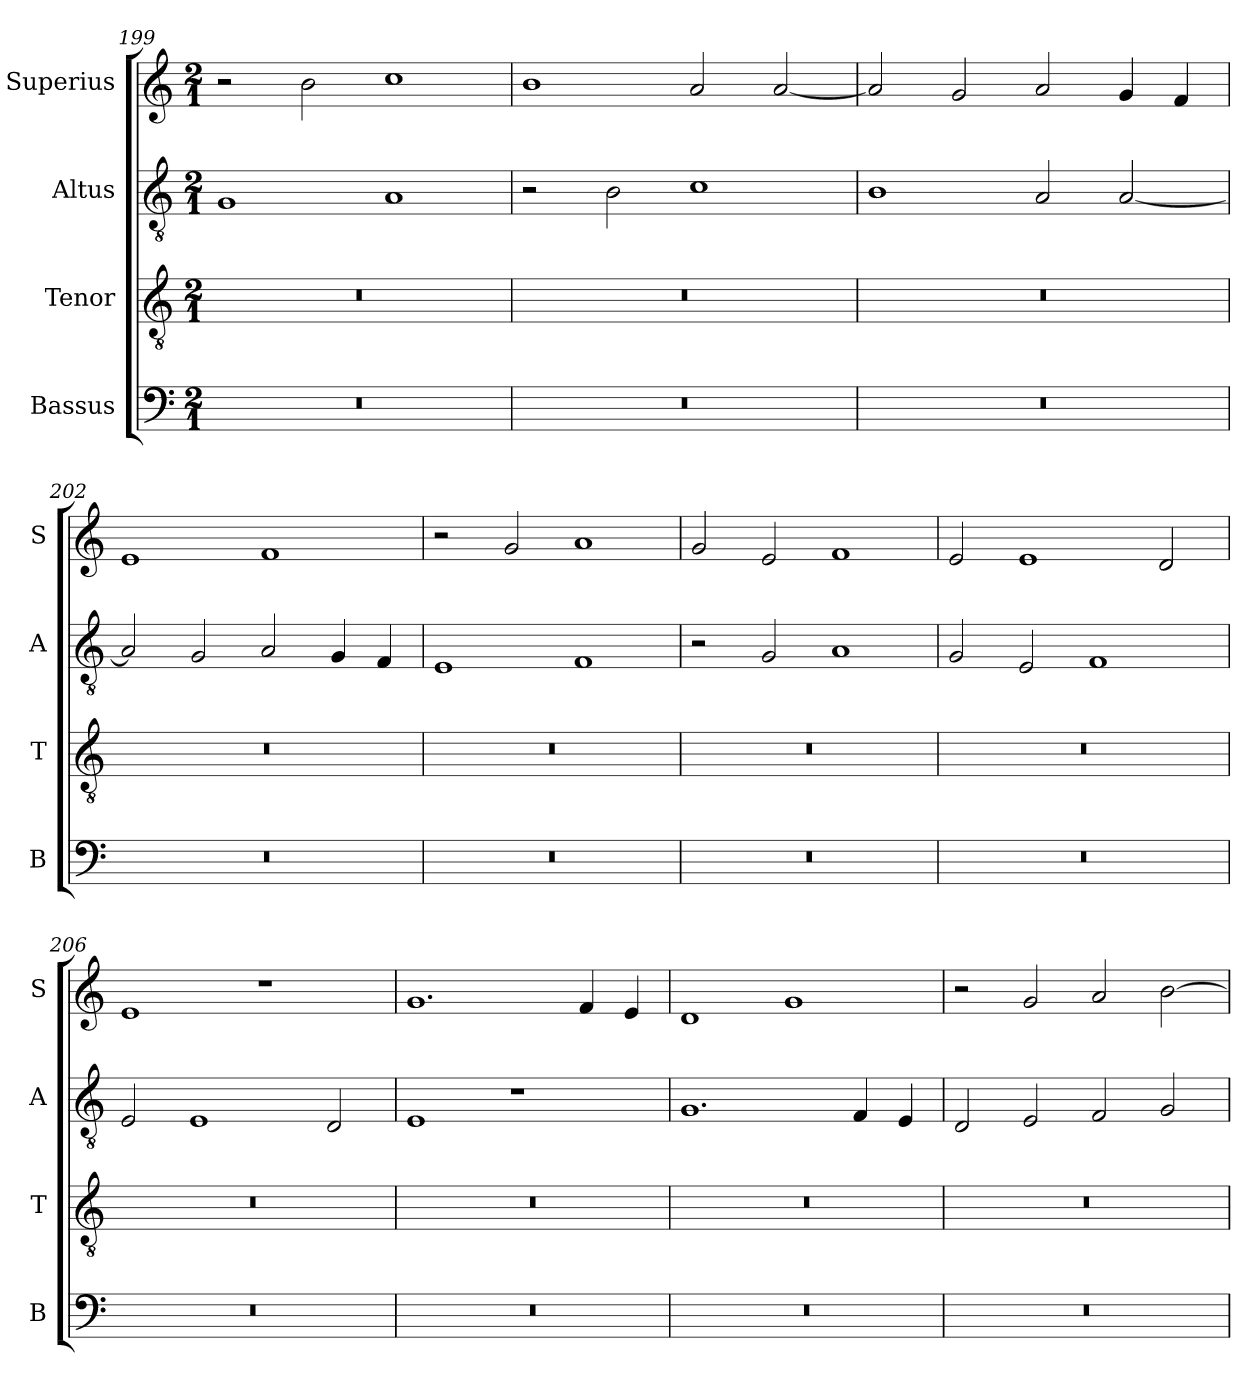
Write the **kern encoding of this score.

**kern	**kern	**kern	**kern
*part4	*part3	*part2	*part1
*staff4	*staff3	*staff2	*staff1
*I"Bassus	*I"Tenor	*I"Altus	*I"Superius
*I'B	*I'T	*I'A	*I'S
*clefF4	*clefGv2	*clefGv2	*clefG2
*k[]	*k[]	*k[]	*k[]
*M2/1	*M2/1	*M2/1	*M2/1
=199	=199	=199	=199
0r	0r	1G	2r
.	.	.	2b\
.	.	1A	1cc
=200	=200	=200	=200
0r	0r	2r	1b
.	.	2B\	.
.	.	1c	2a/
.	.	.	[2a/
=201	=201	=201	=201
0r	0r	1B	2a/]
.	.	.	2g/
.	.	2A/	2a/
.	.	[2A/	4g/
.	.	.	4f/
=202	=202	=202	=202
0r	0r	2A/]	1e
.	.	2G/	.
.	.	2A/	1f
.	.	4G/	.
.	.	4F/	.
=203	=203	=203	=203
0r	0r	1E	2r
.	.	.	2g/
.	.	1F	1a
=204	=204	=204	=204
0r	0r	2r	2g/
.	.	2G/	2e/
.	.	1A	1f
=205	=205	=205	=205
0r	0r	2G/	2e/
.	.	2E/	1e
.	.	1F	.
.	.	.	2d/
=206	=206	=206	=206
0r	0r	2E/	1e
.	.	1E	.
.	.	.	1r
.	.	2D/	.
=207	=207	=207	=207
0r	0r	1E	1.g
.	.	1r	.
.	.	.	4f/
.	.	.	4e/
=208	=208	=208	=208
0r	0r	1.G	1d
.	.	.	1g
.	.	4F/	.
.	.	4E/	.
=209	=209	=209	=209
0r	0r	2D/	2r
.	.	2E/	2g/
.	.	2F/	2a/
.	.	2G/	[2b\
=	=	=	=
*-	*-	*-	*-
